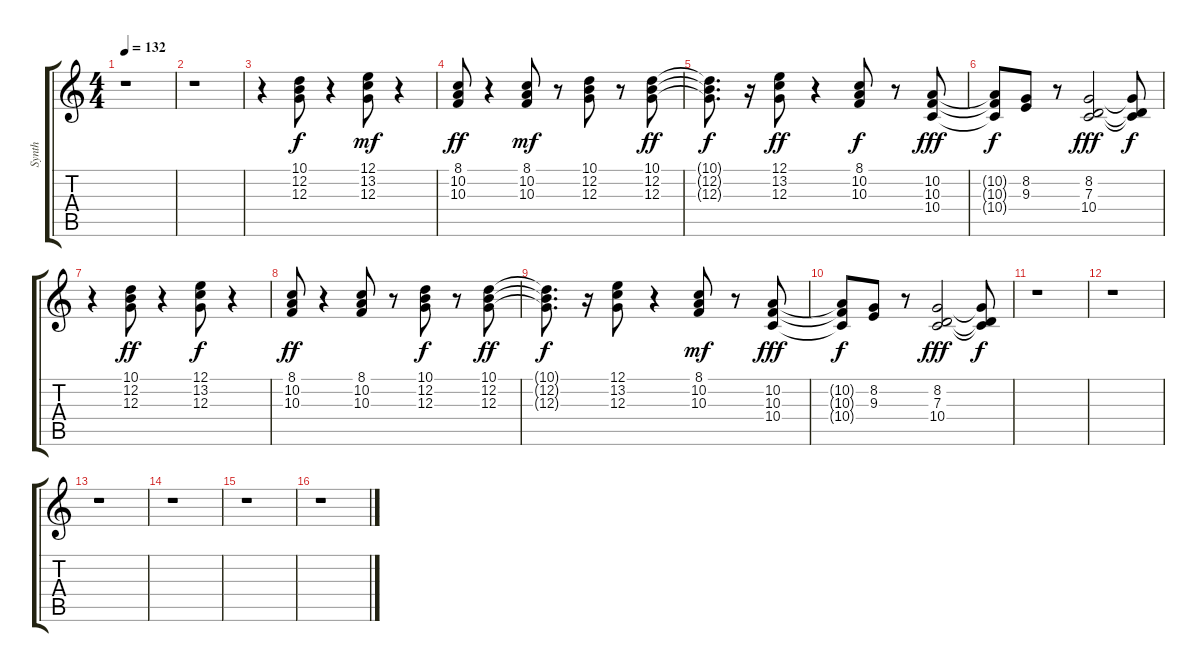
\track ("Synth" "Synth") {instrument lead1square}
\staff {score tabs}
\tuning (E4 B3 G3 D3 A2 E2) {hide}
\ts (4 4)
\tempo 132
\clef g2
\ks c
r.1{dy f} |
r.1 |
r.4 (10.1 12.2 12.3).8 r.4 (12.1 13.2 12.3).8{dy mf} r.4 |
(8.1 10.2 10.3).8{dy ff} r.4 (8.1 10.2 10.3).8{dy mf} r.8 (10.1 12.2 12.3).8 r.8 (10.1 12.2 12.3).8{dy ff} |
(10.1{t} 12.2{t} 12.3{t}).8{d dy f} r.16 (12.1 13.2 12.3).8{dy ff} r.4 (8.1 10.2 10.3).8{dy f} r.8 (10.2 10.3 10.4).8{dy fff} |
(10.2{t} 10.3{t} 10.4{t}).8{dy f} (8.2 9.3).8 r.8 (8.2 7.3 10.4).2{dy fff} (8.2{t} 7.3{t} 10.4{t}).8{dy f} |
r.4 (10.1 12.2 12.3).8{dy ff} r.4 (12.1 13.2 12.3).8{dy f} r.4 |
(8.1 10.2 10.3).8{dy ff} r.4 (8.1 10.2 10.3).8 r.8 (10.1 12.2 12.3).8{dy f} r.8 (10.1 12.2 12.3).8{dy ff} |
(10.1{t} 12.2{t} 12.3{t}).8{d dy f} r.16 (12.1 13.2 12.3).8 r.4 (8.1 10.2 10.3).8{dy mf} r.8 (10.2 10.3 10.4).8{dy fff} |
(10.2{t} 10.3{t} 10.4{t}).8{dy f} (8.2 9.3).8 r.8 (8.2 7.3 10.4).2{dy fff} (8.2{t} 7.3{t} 10.4{t}).8{dy f} |
r.1 |
r.1 |
r.1 |
r.1 |
r.1 |
r.1
